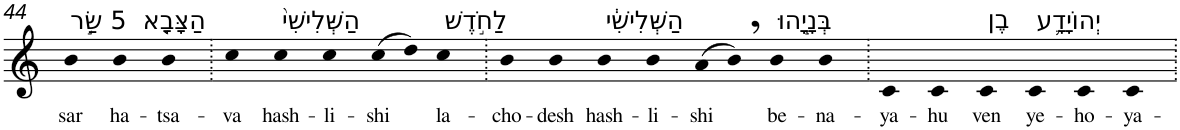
**kern	**text
*part1	*part1
*staff1	*staff1
*I"Piano	*
*I'Pno	*
!!LO:PB:g=z
*clefG2	*
*k[]	*
=44	=44
!LO:TX:a:t=5 שַׂ֣ר	!
!	!LO:LY:b
4b	sar
!LO:TX:a:t=הַצָּבָ֤א	!
!	!LO:LY:b
4b	ha-
!	!LO:LY:b
4b	-tsa-
=45.	=45.
!	!LO:LY:b
4cc	-va
!LO:TX:a:t=הַשְּׁלִישִׁי֙	!
!	!LO:LY:b
4cc	hash-
!	!LO:LY:b
4cc	-li-
!	!LO:LY:b
(>8cc	-shi
8dd)	.
!LO:TX:a:t=לַחֹ֣דֶשׁ	!
!	!LO:LY:b
4cc	la-
=46.	=46.
!	!LO:LY:b
4b	-cho-
!	!LO:LY:b
4b	-desh
!LO:TX:a:t=הַשְּׁלִישִׁ֔י	!
!	!LO:LY:b
4b	hash-
!	!LO:LY:b
4b	-li-
!	!LO:LY:b
(>8a	-shi
8b,)	.
!LO:TX:a:t=בְּנָיָ֧הוּ	!
!	!LO:LY:b
4b	be-
!	!LO:LY:b
4b	-na-
=47.	=47.
!	!LO:LY:b
4c	-ya-
!	!LO:LY:b
4c	-hu
!LO:TX:a:t=בֶן	!
!	!LO:LY:b
4c	ven
!LO:TX:a:t=יְהוֹיָדָ֛ע	!
!	!LO:LY:b
4c	ye-
!	!LO:LY:b
4c	-ho-
!	!LO:LY:b
4c	-ya-
=.	=.
*-	*-
